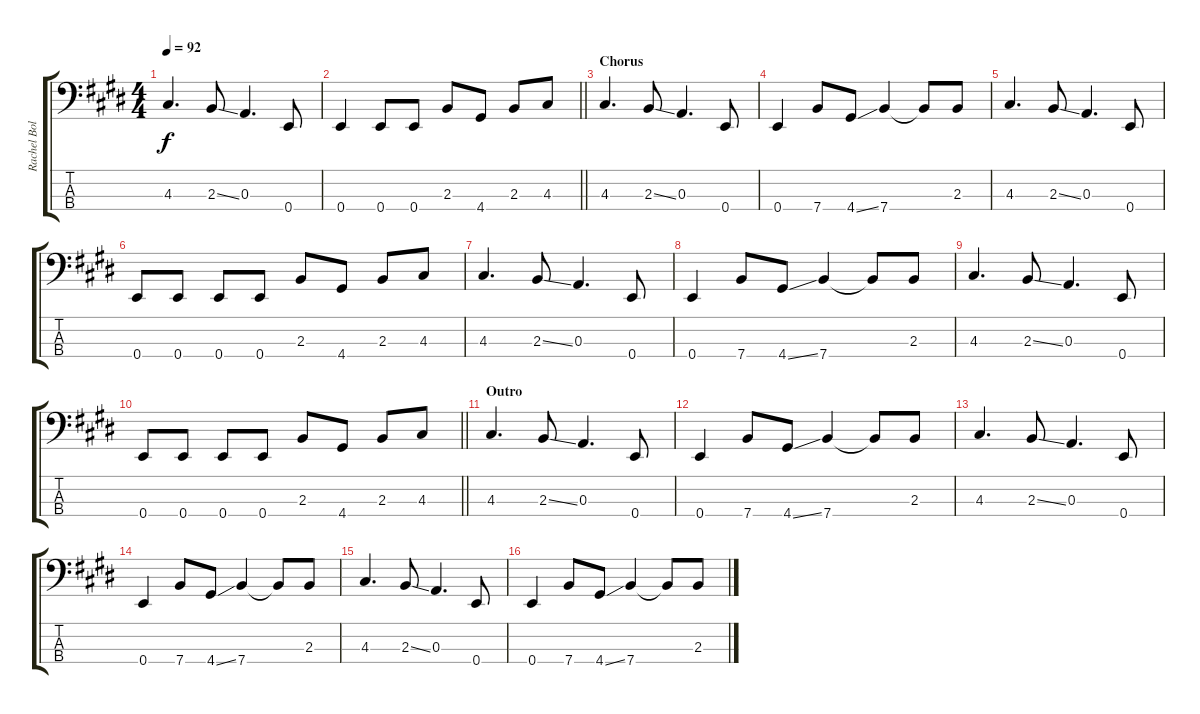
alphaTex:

\track ("Rachel Bolan" "Rachel Bol") {instrument electricbassfinger}
\staff {score tabs}
\tuning (G2 D2 A1 E1) {hide}
\ts (4 4)
\tempo 92
\clef f4
\ks e
4.3.4{d dy f} 2.3{ss}.8 0.3.4{d} 0.4.8 |
\barLineRight lightlight
0.4.4 0.4.8 0.4.8 2.3.8 4.4.8 2.3.8 4.3.8 |
\section ("" "Chorus")
4.3.4{d} 2.3{ss}.8 0.3.4{d} 0.4.8 |
0.4.4 7.4.8 4.4{ss}.8 7.4.4 7.4{t}.8 2.3.8 |
4.3.4{d} 2.3{ss}.8 0.3.4{d} 0.4.8 |
0.4.8 0.4.8 0.4.8 0.4.8 2.3.8 4.4.8 2.3.8 4.3.8 |
4.3.4{d} 2.3{ss}.8 0.3.4{d} 0.4.8 |
0.4.4 7.4.8 4.4{ss}.8 7.4.4 7.4{t}.8 2.3.8 |
4.3.4{d} 2.3{ss}.8 0.3.4{d} 0.4.8 |
\barLineRight lightlight
0.4.8 0.4.8 0.4.8 0.4.8 2.3.8 4.4.8 2.3.8 4.3.8 |
\section ("" "Outro")
4.3.4{d} 2.3{ss}.8 0.3.4{d} 0.4.8 |
0.4.4 7.4.8 4.4{ss}.8 7.4.4 7.4{t}.8 2.3.8 |
4.3.4{d} 2.3{ss}.8 0.3.4{d} 0.4.8 |
0.4.4 7.4.8 4.4{ss}.8 7.4.4 7.4{t}.8 2.3.8 |
4.3.4{d} 2.3{ss}.8 0.3.4{d} 0.4.8 |
0.4.4 7.4.8 4.4{ss}.8 7.4.4 7.4{t}.8 2.3.8
